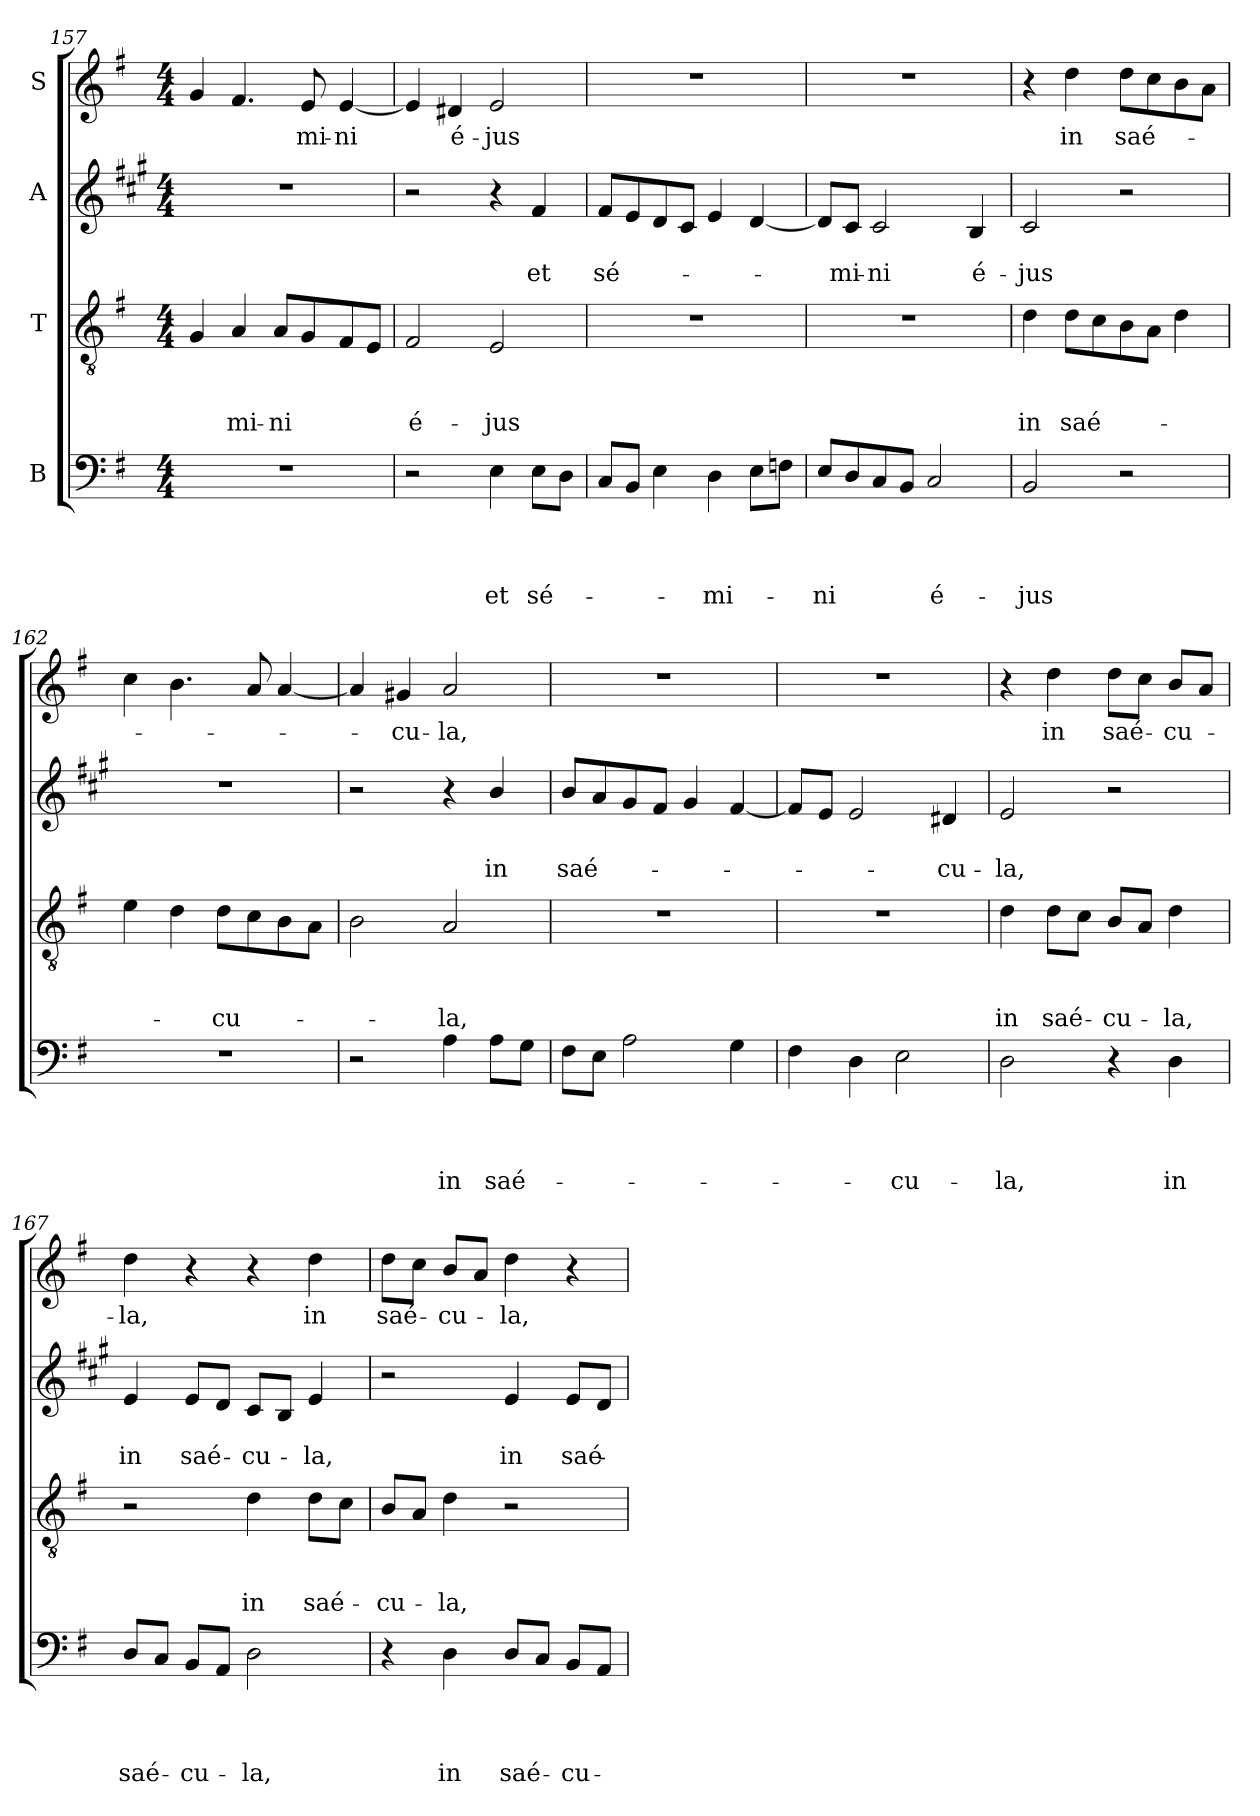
**kern	**text	**text	**text	**text	**kern	**text	**text	**text	**kern	**text	**text	**kern	**text
*part4	*part4	*part4	*part4	*part4	*part3	*part3	*part3	*part3	*part2	*part2	*part2	*part1	*part1
*staff4	*staff4	*staff4	*staff4	*staff4	*staff3	*staff3	*staff3	*staff3	*staff2	*staff2	*staff2	*staff1	*staff1
*I"B	*	*	*	*	*I"T	*	*	*	*I"A	*	*	*I"S	*
!!LO:PB:g=z
*clefF4	*	*	*	*	*clefGv2	*	*	*	*clefG2	*	*	*clefG2	*
*	*	*	*	*	*	*	*	*	*ITrd1c2	*	*	*	*
*k[f#]	*	*	*	*	*k[f#]	*	*	*	*k[f#]	*	*	*k[f#]	*
*G:	*	*	*	*	*G:	*	*	*	*G:	*	*	*G:	*
*M4/4	*	*	*	*	*M4/4	*	*	*	*M4/4	*	*	*M4/4	*
=157	=157	=157	=157	=157	=157	=157	=157	=157	=157	=157	=157	=157	=157
1r	.	.	.	.	4G/	.	.	.	1r	.	.	4g/	.
!	!	!	!	!	!	!	!	!LO:LY:b	!	!	!	!	!
.	.	.	.	.	4A/	.	.	-mi-	.	.	.	4.f#/	.
!	!	!	!	!	!	!	!	!LO:LY:b	!	!	!	!	!
.	.	.	.	.	8A/L	.	.	-ni	.	.	.	.	.
!	!	!	!	!	!	!	!	!	!	!	!	!	!LO:LY:b
.	.	.	.	.	8G/	.	.	.	.	.	.	8e/	-mi-
!	!	!	!	!	!	!	!	!	!	!	!	!	!LO:LY:b
.	.	.	.	.	8F#/	.	.	.	.	.	.	[4e/	-ni
.	.	.	.	.	8E/J	.	.	.	.	.	.	.	.
=158	=158	=158	=158	=158	=158	=158	=158	=158	=158	=158	=158	=158	=158
!	!	!	!	!	!	!	!	!LO:LY:b	!	!	!	!	!
2r	.	.	.	.	2F#/	.	.	é-	2r	.	.	4e/]	.
!	!	!	!	!	!	!	!	!	!	!	!	!	!LO:LY:b
.	.	.	.	.	.	.	.	.	.	.	.	4d#/	é-
!	!	!	!	!LO:LY:b	!	!	!	!LO:LY:b	!	!	!	!	!LO:LY:b
4E\	.	.	.	et	2E/	.	.	-jus	4r	.	.	2e/	-jus
!	!	!	!	!LO:LY:b	!	!	!	!	!	!	!LO:LY:b	!	!
8E\L	.	.	.	sé-	.	.	.	.	4e/	.	et	.	.
8D\J	.	.	.	.	.	.	.	.	.	.	.	.	.
=159	=159	=159	=159	=159	=159	=159	=159	=159	=159	=159	=159	=159	=159
!	!	!	!	!	!	!	!	!	!	!	!LO:LY:b	!	!
8C/L	.	.	.	.	1r	.	.	.	8e/L	.	sé-	1r	.
8BB/J	.	.	.	.	.	.	.	.	8d/	.	.	.	.
4E\	.	.	.	.	.	.	.	.	8c/	.	.	.	.
.	.	.	.	.	.	.	.	.	8B/J	.	.	.	.
!	!	!	!	!LO:LY:b	!	!	!	!	!	!	!	!	!
4D\	.	.	.	-mi-	.	.	.	.	4d/	.	.	.	.
8E\L	.	.	.	.	.	.	.	.	[4c/	.	.	.	.
8F\J	.	.	.	.	.	.	.	.	.	.	.	.	.
=160	=160	=160	=160	=160	=160	=160	=160	=160	=160	=160	=160	=160	=160
!	!	!	!	!LO:LY:b	!	!	!	!	!	!	!	!	!
8E/L	.	.	.	-ni	1r	.	.	.	8c/L]	.	.	1r	.
!	!	!	!	!	!	!	!	!	!	!	!LO:LY:b	!	!
8D/	.	.	.	.	.	.	.	.	8B/J	.	-mi-	.	.
!	!	!	!	!	!	!	!	!	!	!	!LO:LY:b	!	!
8C/	.	.	.	.	.	.	.	.	2B/	.	-ni	.	.
8BB/J	.	.	.	.	.	.	.	.	.	.	.	.	.
!	!	!	!	!LO:LY:b	!	!	!	!	!	!	!	!	!
2C/	.	.	.	é-	.	.	.	.	.	.	.	.	.
!	!	!	!	!	!	!	!	!	!	!	!LO:LY:b	!	!
.	.	.	.	.	.	.	.	.	4A/	.	é-	.	.
=161	=161	=161	=161	=161	=161	=161	=161	=161	=161	=161	=161	=161	=161
!	!	!	!	!LO:LY:b	!	!	!	!LO:LY:b	!	!	!LO:LY:b	!	!
2BB/	.	.	.	-jus	4d\	.	.	in	2B/	.	-jus	4r	.
!	!	!	!	!	!	!	!	!LO:LY:b	!	!	!	!	!LO:LY:b
.	.	.	.	.	8d\L	.	.	saé-	.	.	.	4dd\	in
.	.	.	.	.	8c\	.	.	.	.	.	.	.	.
!	!	!	!	!	!	!	!	!	!	!	!	!	!LO:LY:b
2r	.	.	.	.	8B\	.	.	.	2r	.	.	8dd\L	saé-
.	.	.	.	.	8A\J	.	.	.	.	.	.	8cc\	.
.	.	.	.	.	4d\	.	.	.	.	.	.	8b\	.
.	.	.	.	.	.	.	.	.	.	.	.	8a\J	.
!!LO:LB:g=z
=162	=162	=162	=162	=162	=162	=162	=162	=162	=162	=162	=162	=162	=162
1r	.	.	.	.	4e\	.	.	.	1r	.	.	4cc\	.
.	.	.	.	.	4d\	.	.	.	.	.	.	4.b\	.
!	!	!	!	!	!	!	!	!LO:LY:b	!	!	!	!	!
.	.	.	.	.	8d\L	.	.	-cu-	.	.	.	.	.
.	.	.	.	.	8c\	.	.	.	.	.	.	8a/	.
.	.	.	.	.	8B\	.	.	.	.	.	.	[4a/	.
.	.	.	.	.	8A\J	.	.	.	.	.	.	.	.
=163	=163	=163	=163	=163	=163	=163	=163	=163	=163	=163	=163	=163	=163
2r	.	.	.	.	2B\	.	.	.	2r	.	.	4a/]	.
!	!	!	!	!	!	!	!	!	!	!	!	!	!LO:LY:b
.	.	.	.	.	.	.	.	.	.	.	.	4g#/	-cu-
!	!	!	!	!LO:LY:b	!	!	!	!LO:LY:b	!	!	!	!	!LO:LY:b
4A\	.	.	.	in	2A/	.	.	-la,	4r	.	.	2a/	-la,
!	!	!	!	!LO:LY:b	!	!	!	!	!	!	!LO:LY:b	!	!
8A\L	.	.	.	saé-	.	.	.	.	4a/	.	in	.	.
8G\J	.	.	.	.	.	.	.	.	.	.	.	.	.
=164	=164	=164	=164	=164	=164	=164	=164	=164	=164	=164	=164	=164	=164
!	!	!	!	!	!	!	!	!	!	!	!LO:LY:b	!	!
8F#\L	.	.	.	.	1r	.	.	.	8a/L	.	saé-	1r	.
8E\J	.	.	.	.	.	.	.	.	8g/	.	.	.	.
2A\	.	.	.	.	.	.	.	.	8f#/	.	.	.	.
.	.	.	.	.	.	.	.	.	8e/J	.	.	.	.
.	.	.	.	.	.	.	.	.	4f#/	.	.	.	.
4G\	.	.	.	.	.	.	.	.	[4e/	.	.	.	.
=165	=165	=165	=165	=165	=165	=165	=165	=165	=165	=165	=165	=165	=165
4F#\	.	.	.	.	1r	.	.	.	8e/L]	.	.	1r	.
.	.	.	.	.	.	.	.	.	8d/J	.	.	.	.
4D\	.	.	.	.	.	.	.	.	2d/	.	.	.	.
!	!	!	!	!LO:LY:b	!	!	!	!	!	!	!	!	!
2E\	.	.	.	-cu-	.	.	.	.	.	.	.	.	.
!	!	!	!	!	!	!	!	!	!	!	!LO:LY:b	!	!
.	.	.	.	.	.	.	.	.	4c#/	.	-cu-	.	.
=166	=166	=166	=166	=166	=166	=166	=166	=166	=166	=166	=166	=166	=166
!	!	!	!	!LO:LY:b	!	!	!	!LO:LY:b	!	!	!LO:LY:b	!	!
2D\	.	.	.	-la,	4d\	.	.	in	2d/	.	-la,	4r	.
!	!	!	!	!	!	!	!	!LO:LY:b	!	!	!	!	!LO:LY:b
.	.	.	.	.	8d\L	.	.	saé-	.	.	.	4dd\	in
.	.	.	.	.	8c\J	.	.	.	.	.	.	.	.
!	!	!	!	!	!	!	!	!LO:LY:b	!	!	!	!	!LO:LY:b
4r	.	.	.	.	8B/L	.	.	-cu-	2r	.	.	8dd\L	saé-
.	.	.	.	.	8A/J	.	.	.	.	.	.	8cc\J	.
!	!	!	!	!LO:LY:b	!	!	!	!LO:LY:b	!	!	!	!	!LO:LY:b
4D\	.	.	.	in	4d\	.	.	-la,	.	.	.	8b/L	-cu-
.	.	.	.	.	.	.	.	.	.	.	.	8a/J	.
!!LO:PB:g=z
=167	=167	=167	=167	=167	=167	=167	=167	=167	=167	=167	=167	=167	=167
!	!	!	!	!LO:LY:b	!	!	!	!	!	!	!LO:LY:b	!	!LO:LY:b
8D/L	.	.	.	saé-	2r	.	.	.	4d/	.	in	4dd\	-la,
8C/J	.	.	.	.	.	.	.	.	.	.	.	.	.
!	!	!	!	!LO:LY:b	!	!	!	!	!	!	!LO:LY:b	!	!
8BB/L	.	.	.	-cu-	.	.	.	.	8d/L	.	saé-	4r	.
8AA/J	.	.	.	.	.	.	.	.	8c/J	.	.	.	.
!	!	!	!	!LO:LY:b	!	!	!	!LO:LY:b	!	!	!LO:LY:b	!	!
2D\	.	.	.	-la,	4d\	.	.	in	8B/L	.	-cu-	4r	.
.	.	.	.	.	.	.	.	.	8A/J	.	.	.	.
!	!	!	!	!	!	!	!	!LO:LY:b	!	!	!LO:LY:b	!	!LO:LY:b
.	.	.	.	.	8d\L	.	.	saé-	4d/	.	-la,	4dd\	in
.	.	.	.	.	8c\J	.	.	.	.	.	.	.	.
=168	=168	=168	=168	=168	=168	=168	=168	=168	=168	=168	=168	=168	=168
!	!	!	!	!	!	!	!	!LO:LY:b	!	!	!	!	!LO:LY:b
4r	.	.	.	.	8B/L	.	.	-cu-	2r	.	.	8dd\L	saé-
.	.	.	.	.	8A/J	.	.	.	.	.	.	8cc\J	.
!	!	!	!	!LO:LY:b	!	!	!	!LO:LY:b	!	!	!	!	!LO:LY:b
4D\	.	.	.	in	4d\	.	.	-la,	.	.	.	8b/L	-cu-
.	.	.	.	.	.	.	.	.	.	.	.	8a/J	.
!	!	!	!	!LO:LY:b	!	!	!	!	!	!	!LO:LY:b	!	!LO:LY:b
8D/L	.	.	.	saé-	2r	.	.	.	4d/	.	in	4dd\	-la,
8C/J	.	.	.	.	.	.	.	.	.	.	.	.	.
!	!	!	!	!LO:LY:b	!	!	!	!	!	!	!LO:LY:b	!	!
8BB/L	.	.	.	-cu-	.	.	.	.	8d/L	.	saé-	4r	.
8AA/J	.	.	.	.	.	.	.	.	8c/J	.	.	.	.
=	=	=	=	=	=	=	=	=	=	=	=	=	=
*-	*-	*-	*-	*-	*-	*-	*-	*-	*-	*-	*-	*-	*-
